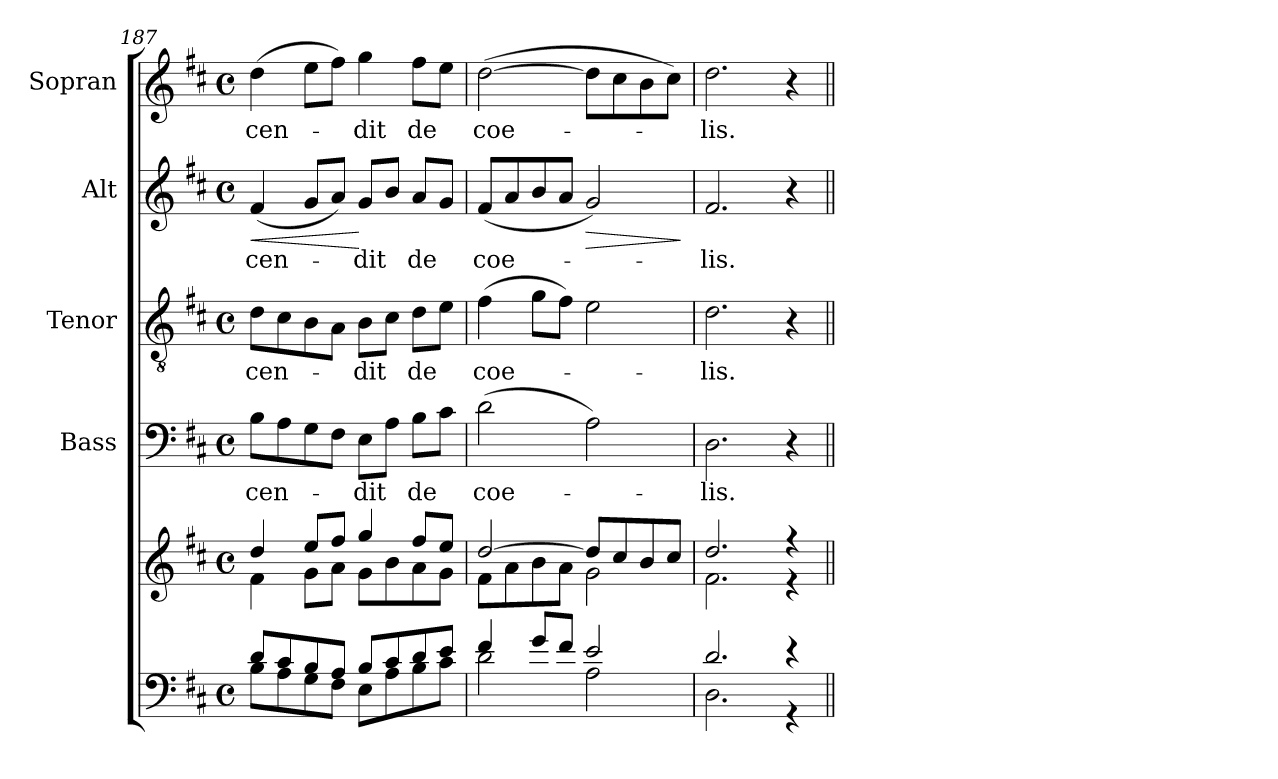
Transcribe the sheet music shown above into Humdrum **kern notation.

**kern	**kern	**kern	**text	**kern	**text	**kern	**text	**dynam	**kern	**text
*part5	*part5	*part4	*part4	*part3	*part3	*part2	*part2	*part2	*part1	*part1
*staff6	*staff5	*staff4	*staff4	*staff3	*staff3	*staff2	*staff2	*staff2	*staff1	*staff1
*	*	*I"Bass	*	*I"Tenor	*	*I"Alt	*	*	*I"Sopran	*
*	*	*I'B.	*	*I'T.	*	*I'A.	*	*	*I'S.	*
*clefF4	*clefG2	*clefF4	*	*clefGv2	*	*clefG2	*	*	*clefG2	*
*k[f#c#]	*k[f#c#]	*k[f#c#]	*	*k[f#c#]	*	*k[f#c#]	*	*	*k[f#c#]	*
*D:	*D:	*D:	*	*D:	*	*D:	*	*	*D:	*
*M4/4	*M4/4	*M4/4	*	*M4/4	*	*M4/4	*	*	*M4/4	*
*met(c)	*met(c)	*met(c)	*	*met(c)	*	*met(c)	*	*	*met(c)	*
=187	=187	=187	=187	=187	=187	=187	=187	=187	=187	=187
*^	*^	*	*	*	*	*	*	*	*	*
!	!	!	!	!	!LO:LY:b	!	!LO:LY:b	!	!LO:LY:b	!LO:HP:b	!	!LO:LY:b
8d/L	8B\L	4dd/	4f#\	8B\L	-cen-	8d\L	-cen-	(<4f#/	-cen-	<	(>4dd\	-cen-
8c#/	8A\	.	.	8A\	.	8c#\	.	.	.	.	.	.
8B/	8G\	8ee/L	8g\L	8G\	.	8B\	.	8g/L	.	.	8ee\L	.
8A/J	8F#\J	8ff#/J	8a\J	8F#\J	.	8A\J	.	8a/J)	.	.	8ff#\J)	.
!	!	!	!	!	!LO:LY:b	!	!LO:LY:b	!	!LO:LY:b	!	!	!LO:LY:b
8B/L	8E\L	4gg/	8g\L	8E\L	-dit	8B\L	-dit	8g/L	-dit	[	4gg\	-dit
8c#/	8A\	.	8b\	8A\J	.	8c#\J	.	8b/J	.	.	.	.
!	!	!	!	!	!LO:LY:b	!	!LO:LY:b	!	!LO:LY:b	!	!	!LO:LY:b
8d/	8B\	8ff#/L	8a\	8B\L	de	8d\L	de	8a/L	de	.	8ff#\L	de
8e/J	8c#\J	8ee/J	8g\J	8c#\J	.	8e\J	.	8g/J	.	.	8ee\J	.
=188	=188	=188	=188	=188	=188	=188	=188	=188	=188	=188	=188	=188
!	!	!	!	!	!LO:LY:b	!	!LO:LY:b	!	!LO:LY:b	!	!	!LO:LY:b
4f#/	2d\	[>2dd/	8f#\L	(>2d\	coe-	(>4f#\	coe-	(<8f#/L	coe-	.	(>[2dd\	coe-
.	.	.	8a\	.	.	.	.	8a/	.	.	.	.
8g/L	.	.	8b\	.	.	8g\L	.	8b/	.	.	.	.
8f#/J	.	.	8a\J	.	.	8f#\J)	.	8a/J	.	.	.	.
!	!	!	!	!	!	!	!	!	!	!LO:HP:b	!	!
2e/	2A\	8dd/L]	2g\	2A\)	.	2e\	.	2g/)	.	>	8dd\L]	.
.	.	8cc#/	.	.	.	.	.	.	.	.	8cc#\	.
.	.	8b/	.	.	.	.	.	.	.	.	8b\	.
.	.	8cc#/J	.	.	.	.	.	.	.	.	8cc#\J)	.
*v	*v	*	*	*	*	*	*	*	*	*	*	*
*	*v	*v	*	*	*	*	*	*	*	*	*
.	.	.	.	.	.	.	.	]	.	.
=189	=189	=189	=189	=189	=189	=189	=189	=189	=189	=189
*^	*^	*	*	*	*	*	*	*	*	*
!	!	!	!	!	!LO:LY:b	!	!LO:LY:b	!	!LO:LY:b	!	!	!LO:LY:b
2.d/	2.D\	2.dd/	2.f#\	2.D\	-lis.	2.d\	-lis.	2.f#/	-lis.	.	2.dd\	-lis.
4r	4r	4r	4r	4r	.	4r	.	4r	.	.	4r	.
*v	*v	*	*	*	*	*	*	*	*	*	*	*
*	*v	*v	*	*	*	*	*	*	*	*	*
=||	=||	=||	=||	=||	=||	=||	=||	=||	=||	=||
*-	*-	*-	*-	*-	*-	*-	*-	*-	*-	*-
